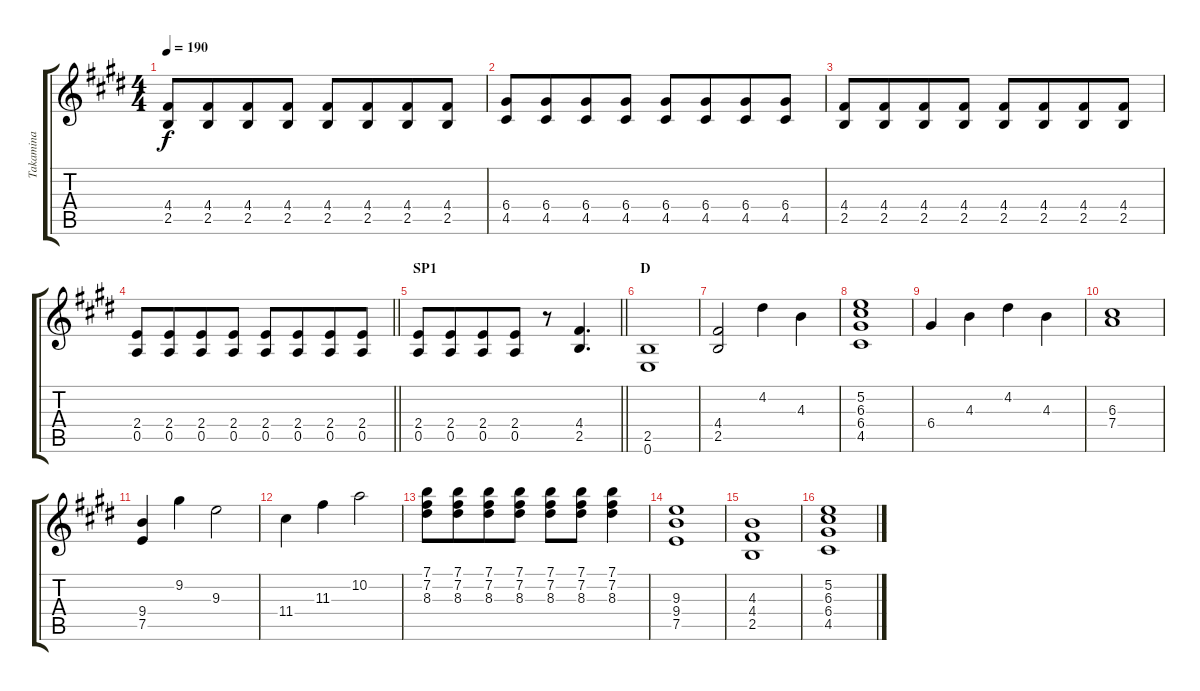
\track ("Takamina" "Takamina") {instrument distortionguitar}
\staff {score tabs}
\tuning (E4 B3 G3 D3 A2 E2) {hide}
\ts (4 4)
\tempo 190
\clef g2
\ks e
(4.4 2.5).8{dy f} (4.4 2.5).8{beam merge} (4.4 2.5).8 (4.4 2.5).8 (4.4 2.5).8 (4.4 2.5).8{beam merge} (4.4 2.5).8 (4.4 2.5).8 |
(6.4 4.5).8 (6.4 4.5).8{beam merge} (6.4 4.5).8 (6.4 4.5).8 (6.4 4.5).8 (6.4 4.5).8{beam merge} (6.4 4.5).8 (6.4 4.5).8 |
(4.4 2.5).8 (4.4 2.5).8{beam merge} (4.4 2.5).8 (4.4 2.5).8 (4.4 2.5).8 (4.4 2.5).8{beam merge} (4.4 2.5).8 (4.4 2.5).8 |
\barLineRight lightlight
(2.4 0.5).8 (2.4 0.5).8{beam merge} (2.4 0.5).8 (2.4 0.5).8 (2.4 0.5).8 (2.4 0.5).8{beam merge} (2.4 0.5).8 (2.4 0.5).8 |
\section ("" "SP1")
\barLineRight lightlight
(2.4 0.5).8 (2.4 0.5).8{beam merge} (2.4 0.5).8 (2.4 0.5).8 r.8 (4.4 2.5).4{d} |
\section ("" "D")
(2.5 0.6).1 |
(4.4 2.5).2 4.2.4 4.3.4 |
(5.2 6.3 6.4 4.5).1 |
6.4.4 4.3.4 4.2.4 4.3.4 |
(6.3 7.4).1 |
(9.4 7.5).4 9.2.4 9.3.2 |
11.4.4 11.3.4 10.2.2 |
(7.1 7.2 8.3).8 (7.1 7.2 8.3).8{beam merge} (7.1 7.2 8.3).8 (7.1 7.2 8.3).8 (7.1 7.2 8.3).8 (7.1 7.2 8.3).8 (7.1 7.2 8.3).4 |
(9.3 9.4 7.5).1 |
(4.3 4.4 2.5).1 |
(5.2 6.3 6.4 4.5).1
